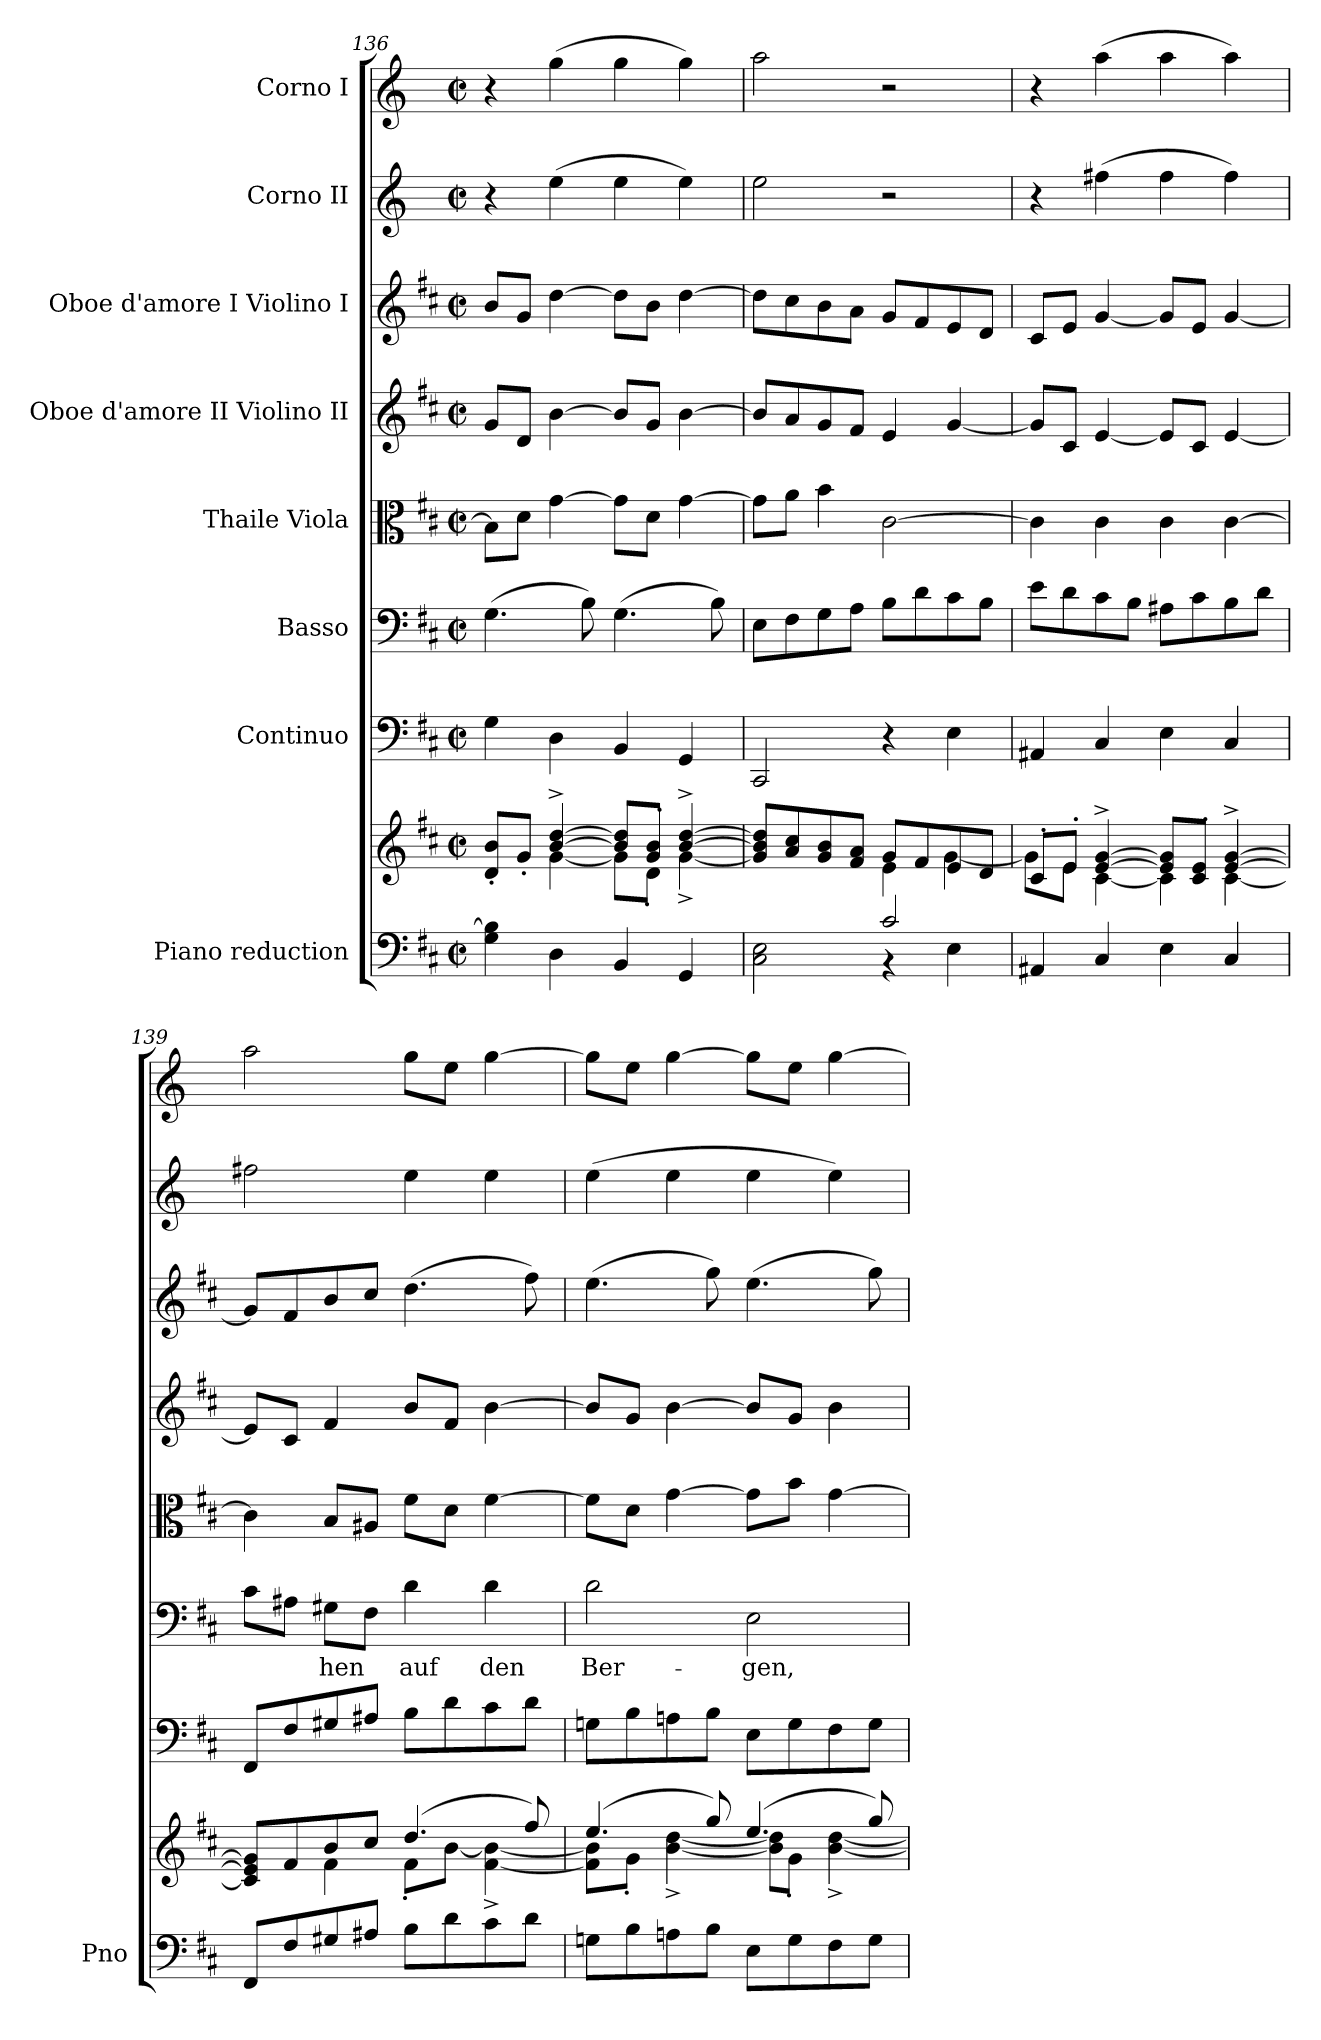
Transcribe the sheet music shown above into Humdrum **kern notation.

**kern	**kern	**kern	**kern	**text	**kern	**kern	**kern	**kern	**kern
*part8	*part8	*part7	*part6	*part6	*part5	*part4	*part3	*part2	*part1
*staff9	*staff8	*staff7	*staff6	*staff6	*staff5	*staff4	*staff3	*staff2	*staff1
*I"Piano reduction	*	*I"Continuo	*I"Basso	*	*I"Thaile Viola	*I"Oboe d'amore II Violino II	*I"Oboe d'amore I Violino I	*I"Corno II	*I"Corno I
*I'Pno	*	*	*	*	*	*	*	*	*
*clefF4	*clefG2	*clefF4	*clefF4	*	*clefC3	*clefG2	*clefG2	*clefG2	*clefG2
*	*	*	*	*	*	*	*	*ITrd3c5	*ITrd3c5
*k[f#c#]	*k[f#c#]	*k[f#c#]	*k[f#c#]	*	*k[f#c#]	*k[f#c#]	*k[f#c#]	*k[f#]	*k[f#]
*M2/2	*M2/2	*M2/2	*M2/2	*	*M2/2	*M2/2	*M2/2	*M2/2	*M2/2
*met(c|)	*met(c|)	*met(c|)	*met(c|)	*	*met(c|)	*met(c|)	*met(c|)	*met(c|)	*met(c|)
=136	=136	=136	=136	=136	=136	=136	=136	=136	=136
*	*^	*	*	*	*	*	*	*	*
4G\ 4B\]	8d/' 8b/'L	4ryy	4G\	(>4.G\	.	8B\L]	8g/L	8b/L	4r	4r
.	8g'/J	.	.	.	.	8d\J	8d/J	8g/J	.	.
4D\	[4b/^ [4dd/^	[4g\	4D\	.	.	[4g\	[4b\	[4dd\	(>4b\	(>4dd\
.	.	.	.	8B\)	.	.	.	.	.	.
4BB/	8b/] 8dd/]L	8g\L]	4BB/	(>4.G\	.	8g\L]	8b/L]	8dd\L]	4b\	4dd\
.	8g/' 8b/'J	8d'\J	.	.	.	8d\J	8g/J	8b\J	.	.
4GG/	[4b/^ [4dd/^	[4g^\	4GG/	.	.	[4g\	[4b\	[4dd\	4b\)	4dd\)
.	.	.	.	8B\)	.	.	.	.	.	.
=137	=137	=137	=137	=137	=137	=137	=137	=137	=137	=137
*^	*	*	*	*	*	*	*	*	*	*
2C#\ 2E\	2ryy	8g/] 8b/] 8dd/]L	2ryy	2CC#/	8E\L	.	8g\L]	8b/L]	8dd\L]	2b\	2ee\
.	.	8a/ 8cc#/	.	.	8F#\	.	8a\J	8a/	8cc#\	.	.
.	.	8g/ 8b/	.	.	8G\	.	4b\	8g/	8b\	.	.
.	.	8f#/ 8a/J	.	.	8A\J	.	.	8f#/J	8a\J	.	.
2c#/	4r	8g/L	4e\	4r	8B\L	.	[2c#\	4e/	8g/L	2r	2r
.	.	8f#/	.	.	8d\	.	.	.	8f#/	.	.
.	4E\	8e/	[4g\	4E\	8c#\	.	.	[4g/	8e/	.	.
.	.	8d/J	.	.	8B\J	.	.	.	8d/J	.	.
*v	*v	*	*	*	*	*	*	*	*	*	*
=138	=138	=138	=138	=138	=138	=138	=138	=138	=138	=138
4AA#X/	8c#'/L	8g\L]	4AA#X/	8e\L	.	4c#\]	8g/L]	8c#/L	4r	4r
.	8e'/J	8e\J	.	8d\	.	.	8c#/J	8e/J	.	.
4C#/	[4e/^ [4g/^	[4c#\	4C#/	8c#\	.	4c#\	[4e/	[4g/	(>4cc#X\	(>4ee\
.	.	.	.	8B\J	.	.	.	.	.	.
4E\	8e/] 8g/]L	4c#\]	4E\	8A#X\L	.	4c#\	8e/L]	8g/L]	4cc#\	4ee\
.	8c#/' 8e/'J	.	.	8c#\	.	.	8c#/J	8e/J	.	.
4C#/	[4e/^ [4g/^	[4c#\	4C#/	8B\	.	[4c#\	[4e/	[4g/	4cc#\)	4ee\)
.	.	.	.	8d\J	.	.	.	.	.	.
=139	=139	=139	=139	=139	=139	=139	=139	=139	=139	=139
8FF#/L	8c#/] 8e/] 8g/]L	4ryy	8FF#/L	8c#\L	.	4c#\]	8e/L]	8g/L]	2cc#X\	2ee\
8F#/	8f#/	.	8F#/	8A#X\J	.	.	8c#/J	8f#/	.	.
!	!	!	!	!	!LO:LY:b	!	!	!	!	!
8G#X/	8b/	4f#\	8G#X/	8G#X\L	hen	8B/L	4f#/	8b/	.	.
8A#X/J	8cc#/J	.	8A#X/J	8F#\J	.	8A#X/J	.	8cc#/J	.	.
!	!	!	!	!	!LO:LY:b	!	!	!	!	!
8B\L	(>4.dd/	8f#'\L	8B\L	4d\	auf	8f#\L	8b/L	(>4.dd\	4b\	8dd\L
8d\	.	[8b\J	8d\	.	.	8d\J	8f#/J	.	.	8b\J
!	!	!	!	!	!LO:LY:b	!	!	!	!	!
8c#\	.	[4f#\^ 4b\_^	8c#\	4d\	den	[4f#\	[4b\	.	4b\	[4dd\
8d\J	8ff#/)	.	8d\J	.	.	.	.	8ff#\)	.	.
!!LO:PB:g=z
=140	=140	=140	=140	=140	=140	=140	=140	=140	=140	=140
!	!	!	!	!	!LO:LY:b	!	!	!	!	!
8Gn\L	(>4.ee/	8f#\] 8b\]L	8Gn\L	2d\	Ber-	8f#\L]	8b/L]	(>4.ee\	(>4b\	8dd\L]
8B\	.	8g'\J	8B\	.	.	8d\J	8g/J	.	.	8b\J
8An\	.	[4b\^ [4dd\^	8An\	.	.	[4g\	[4b\	.	4b\	[4dd\
8B\J	8gg/)	.	8B\J	.	.	.	.	8gg\)	.	.
!	!	!	!	!	!LO:LY:b	!	!	!	!	!
8E\L	(>4.ee/	8b\] 8dd\]L	8E\L	2E\	-gen,	8g\L]	8b/L]	(>4.ee\	4b\	8dd\L]
8G\	.	8g'\J	8G\	.	.	8b\J	8g/J	.	.	8b\J
8F#\	.	[4b\^ [4dd\^	8F#\	.	.	[4g\	4b\	.	4b\)	[4dd\
8G\J	8gg/)	.	8G\J	.	.	.	.	8gg\)	.	.
*	*v	*v	*	*	*	*	*	*	*	*
=	=	=	=	=	=	=	=	=	=
*-	*-	*-	*-	*-	*-	*-	*-	*-	*-
